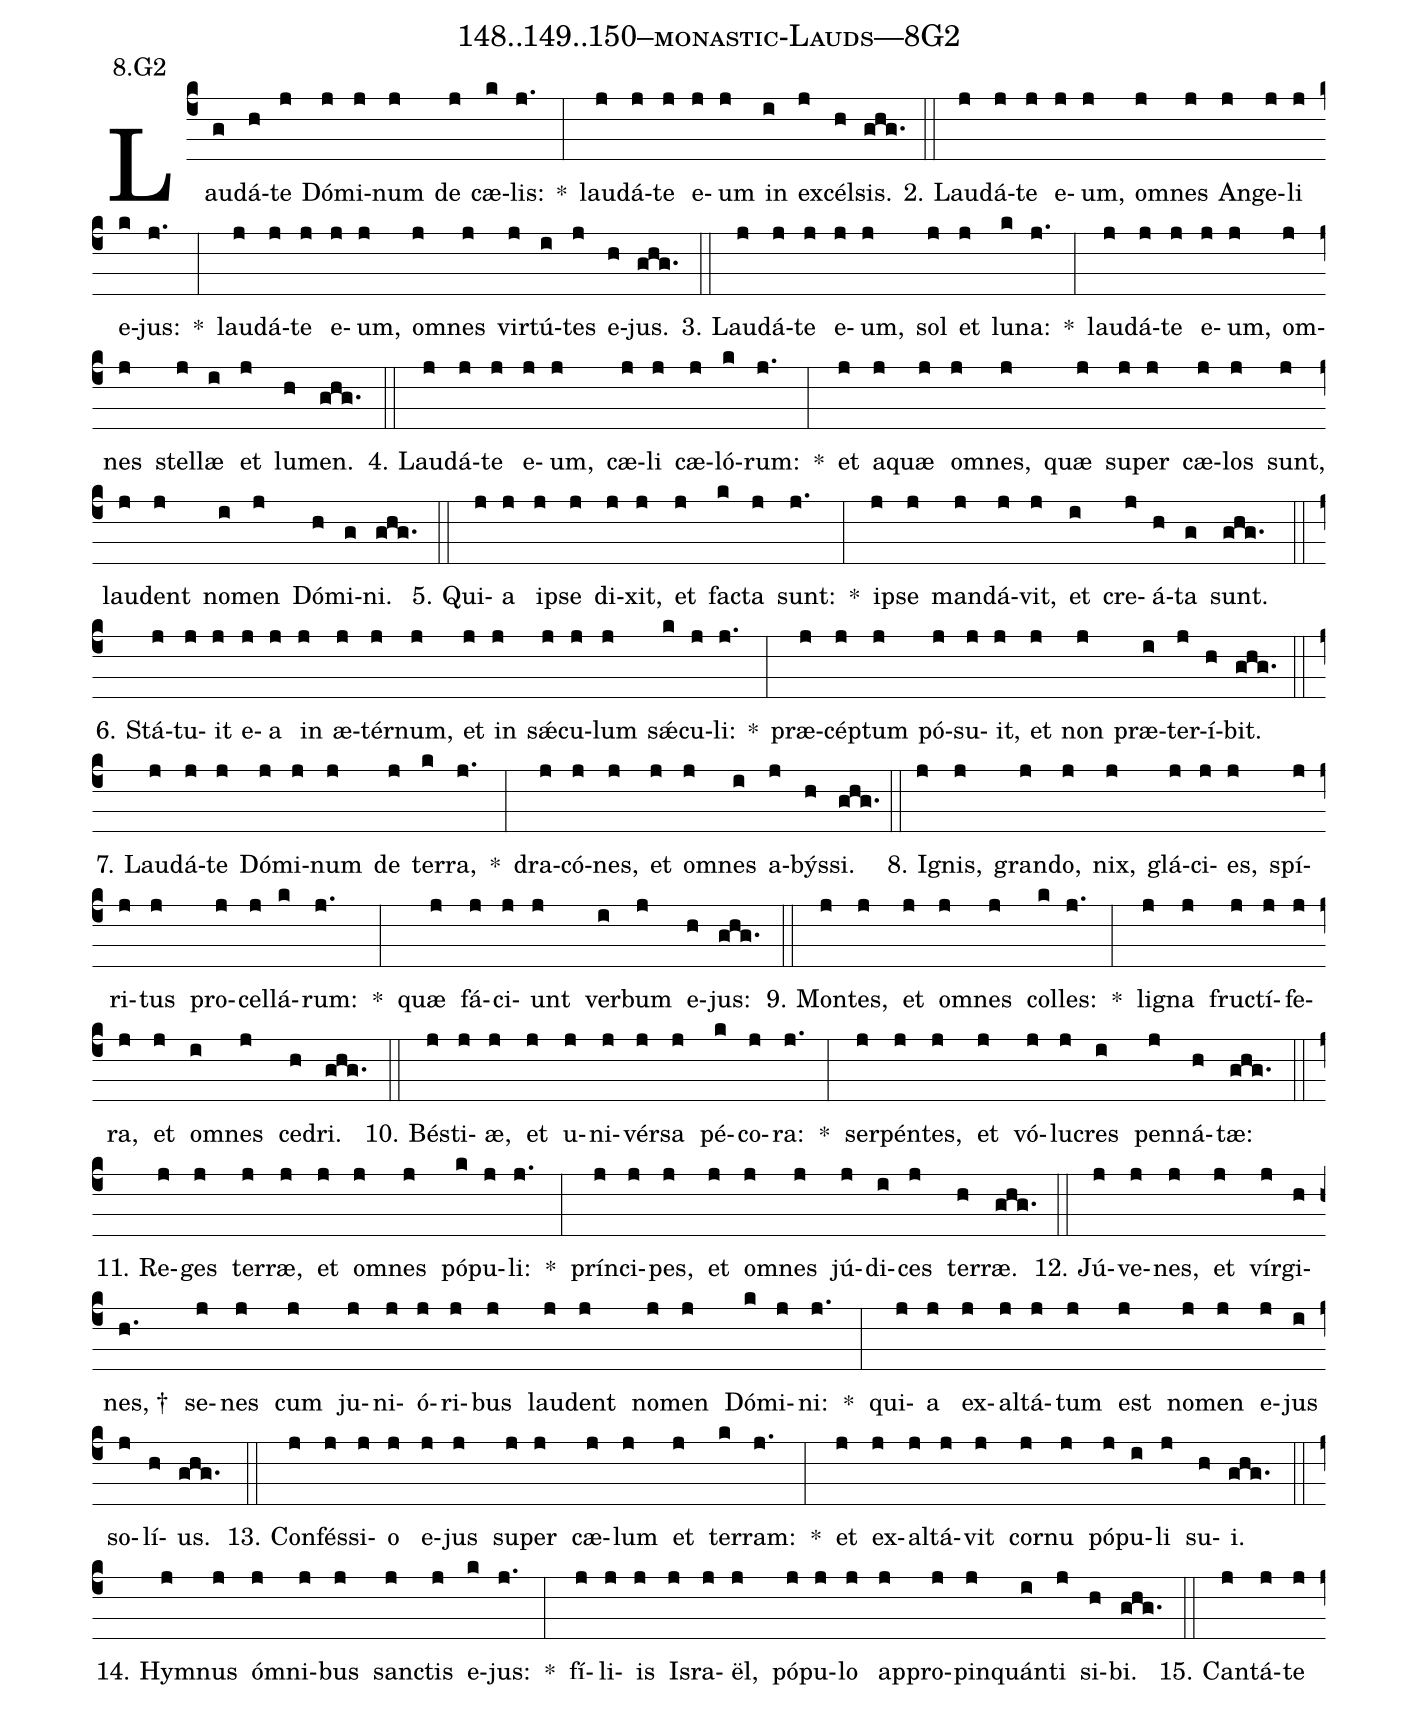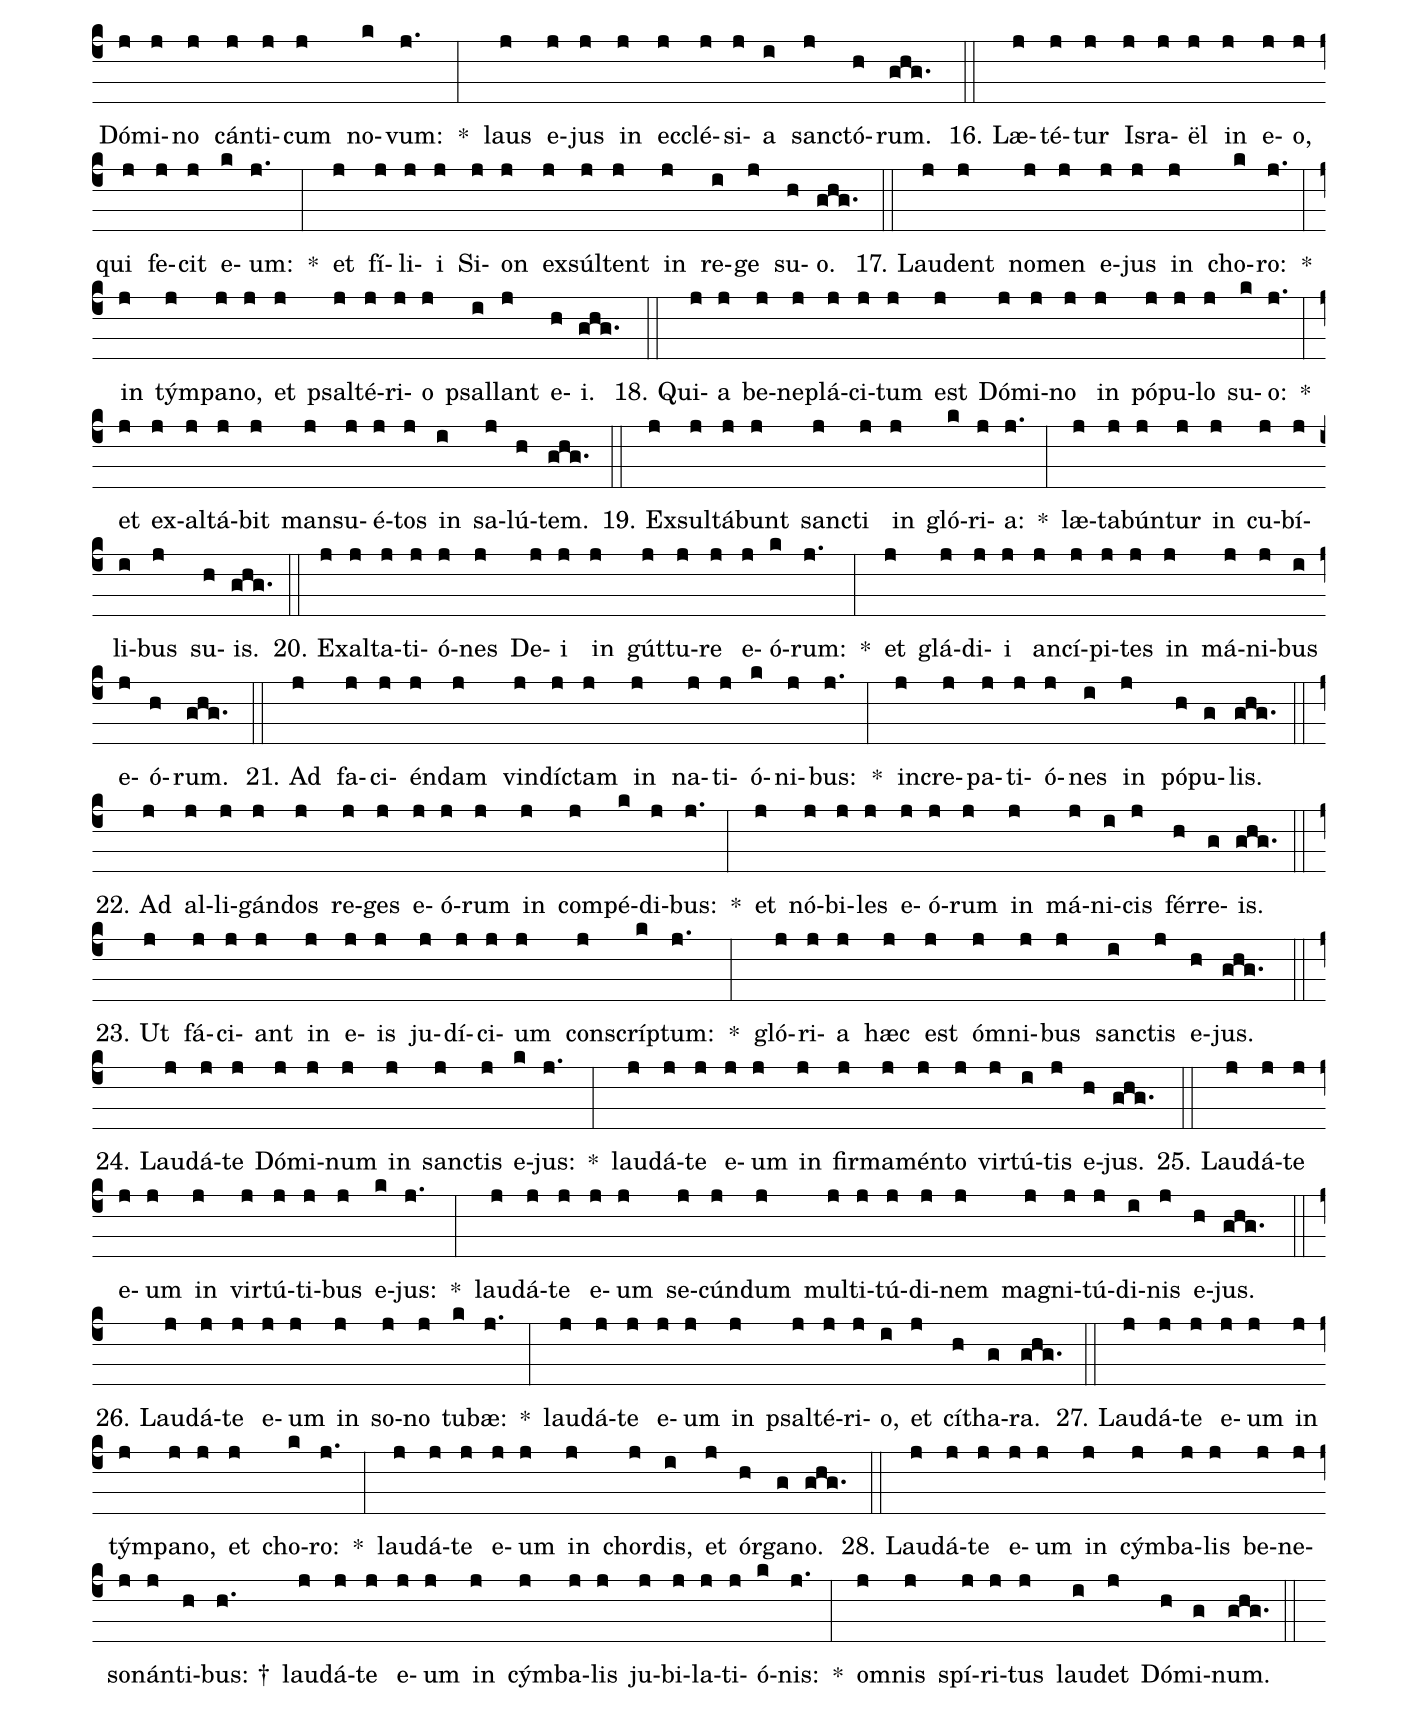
name: 148..149..150--monastic-Lauds---8G2;
annotation: 8.G2;
%%
(c4)Lau(g)dá(h)te(j) Dó(j)mi(j)num(j) de(j) cæ(k)lis:(j.) *(:) lau(j)dá(j)te(j) e(j)um(j) in(i) ex(j)cél(h)sis.(ghg.) (::)
2. Lau(j)dá(j)te(j) e(j)um,(j) om(j)nes(j) An(j)ge(j)li(j) e(k)jus:(j.) *(:) lau(j)dá(j)te(j) e(j)um,(j) om(j)nes(j) vir(j)tú(i)tes(j) e(h)jus.(ghg.) (::)
3. Lau(j)dá(j)te(j) e(j)um,(j) sol(j) et(j) lu(k)na:(j.) *(:) lau(j)dá(j)te(j) e(j)um,(j) om(j)nes(j) stel(j)læ(i) et(j) lu(h)men.(ghg.) (::)
4. Lau(j)dá(j)te(j) e(j)um,(j) cæ(j)li(j) cæ(j)ló(k)rum:(j.) *(:) et(j) a(j)quæ(j) om(j)nes,(j) quæ(j) su(j)per(j) cæ(j)los(j) sunt,(j) lau(j)dent(j) no(i)men(j) Dó(h)mi(g)ni.(ghg.) (::)
5. Qui(j)a(j) ip(j)se(j) di(j)xit,(j) et(j) fac(k)ta(j) sunt:(j.) *(:) ip(j)se(j) man(j)dá(j)vit,(j) et(i) cre(j)á(h)ta(g) sunt.(ghg.) (::)
6. Stá(j)tu(j)it(j) e(j)a(j) in(j) æ(j)tér(j)num,(j) et(j) in(j) sǽ(j)cu(j)lum(j) sǽ(k)cu(j)li:(j.) *(:) præ(j)cép(j)tum(j) pó(j)su(j)it,(j) et(j) non(j) præ(i)ter(j)í(h)bit.(ghg.) (::)
7. Lau(j)dá(j)te(j) Dó(j)mi(j)num(j) de(j) ter(k)ra,(j.) *(:) dra(j)có(j)nes,(j) et(j) om(j)nes(i) a(j)býs(h)si.(ghg.) (::)
8. I(j)gnis,(j) gran(j)do,(j) nix,(j) glá(j)ci(j)es,(j) spí(j)ri(j)tus(j) pro(j)cel(j)lá(k)rum:(j.) *(:) quæ(j) fá(j)ci(j)unt(j) ver(i)bum(j) e(h)jus:(ghg.) (::)
9. Mon(j)tes,(j) et(j) om(j)nes(j) col(k)les:(j.) *(:) li(j)gna(j) fruc(j)tí(j)fe(j)ra,(j) et(j) om(i)nes(j) ce(h)dri.(ghg.) (::)
10. Bés(j)ti(j)æ,(j) et(j) u(j)ni(j)vér(j)sa(j) pé(k)co(j)ra:(j.) *(:) ser(j)pén(j)tes,(j) et(j) vó(j)lu(j)cres(i) pen(j)ná(h)tæ:(ghg.) (::)
11. Re(j)ges(j) ter(j)ræ,(j) et(j) om(j)nes(j) pó(k)pu(j)li:(j.) *(:) prín(j)ci(j)pes,(j) et(j) om(j)nes(j) jú(j)di(i)ces(j) ter(h)ræ.(ghg.) (::)
12. Jú(j)ve(j)nes,(j) et(j) vír(j)gi(h)nes, †(h.) se(j)nes(j) cum(j) ju(j)ni(j)ó(j)ri(j)bus(j) lau(j)dent(j) no(j)men(j) Dó(k)mi(j)ni:(j.) *(:) qui(j)a(j) ex(j)al(j)tá(j)tum(j) est(j) no(j)men(j) e(j)jus(i) so(j)lí(h)us.(ghg.) (::)
13. Con(j)fés(j)si(j)o(j) e(j)jus(j) su(j)per(j) cæ(j)lum(j) et(j) ter(k)ram:(j.) *(:) et(j) ex(j)al(j)tá(j)vit(j) cor(j)nu(j) pó(j)pu(i)li(j) su(h)i.(ghg.) (::)
14. Hym(j)nus(j) óm(j)ni(j)bus(j) sanc(j)tis(j) e(k)jus:(j.) *(:) fí(j)li(j)is(j) Is(j)ra(j)ël,(j) pó(j)pu(j)lo(j) ap(j)pro(j)pin(j)quán(i)ti(j) si(h)bi.(ghg.) (::)
15. Can(j)tá(j)te(j) Dó(j)mi(j)no(j) cán(j)ti(j)cum(j) no(k)vum:(j.) *(:) laus(j) e(j)jus(j) in(j) ec(j)clé(j)si(j)a(i) sanc(j)tó(h)rum.(ghg.) (::)
16. Læ(j)té(j)tur(j) Is(j)ra(j)ël(j) in(j) e(j)o,(j) qui(j) fe(j)cit(j) e(k)um:(j.) *(:) et(j) fí(j)li(j)i(j) Si(j)on(j) ex(j)súl(j)tent(j) in(j) re(i)ge(j) su(h)o.(ghg.) (::)
17. Lau(j)dent(j) no(j)men(j) e(j)jus(j) in(j) cho(k)ro:(j.) *(:) in(j) tým(j)pa(j)no,(j) et(j) psal(j)té(j)ri(j)o(j) psal(i)lant(j) e(h)i.(ghg.) (::)
18. Qui(j)a(j) be(j)ne(j)plá(j)ci(j)tum(j) est(j) Dó(j)mi(j)no(j) in(j) pó(j)pu(j)lo(j) su(k)o:(j.) *(:) et(j) ex(j)al(j)tá(j)bit(j) man(j)su(j)é(j)tos(j) in(i) sa(j)lú(h)tem.(ghg.) (::)
19. Ex(j)sul(j)tá(j)bunt(j) sanc(j)ti(j) in(j) gló(k)ri(j)a:(j.) *(:) læ(j)ta(j)bún(j)tur(j) in(j) cu(j)bí(j)li(i)bus(j) su(h)is.(ghg.) (::)
20. Ex(j)al(j)ta(j)ti(j)ó(j)nes(j) De(j)i(j) in(j) gút(j)tu(j)re(j) e(j)ó(k)rum:(j.) *(:) et(j) glá(j)di(j)i(j) an(j)cí(j)pi(j)tes(j) in(j) má(j)ni(j)bus(i) e(j)ó(h)rum.(ghg.) (::)
21. Ad(j) fa(j)ci(j)én(j)dam(j) vin(j)díc(j)tam(j) in(j) na(j)ti(j)ó(k)ni(j)bus:(j.) *(:) in(j)cre(j)pa(j)ti(j)ó(j)nes(i) in(j) pó(h)pu(g)lis.(ghg.) (::)
22. Ad(j) al(j)li(j)gán(j)dos(j) re(j)ges(j) e(j)ó(j)rum(j) in(j) com(j)pé(k)di(j)bus:(j.) *(:) et(j) nó(j)bi(j)les(j) e(j)ó(j)rum(j) in(j) má(j)ni(i)cis(j) fér(h)re(g)is.(ghg.) (::)
23. Ut(j) fá(j)ci(j)ant(j) in(j) e(j)is(j) ju(j)dí(j)ci(j)um(j) con(j)scríp(k)tum:(j.) *(:) gló(j)ri(j)a(j) hæc(j) est(j) óm(j)ni(j)bus(j) sanc(i)tis(j) e(h)jus.(ghg.) (::)
24. Lau(j)dá(j)te(j) Dó(j)mi(j)num(j) in(j) sanc(j)tis(j) e(k)jus:(j.) *(:) lau(j)dá(j)te(j) e(j)um(j) in(j) fir(j)ma(j)mén(j)to(j) vir(j)tú(i)tis(j) e(h)jus.(ghg.) (::)
25. Lau(j)dá(j)te(j) e(j)um(j) in(j) vir(j)tú(j)ti(j)bus(j) e(k)jus:(j.) *(:) lau(j)dá(j)te(j) e(j)um(j) se(j)cún(j)dum(j) mul(j)ti(j)tú(j)di(j)nem(j) ma(j)gni(j)tú(j)di(i)nis(j) e(h)jus.(ghg.) (::)
26. Lau(j)dá(j)te(j) e(j)um(j) in(j) so(j)no(j) tu(k)bæ:(j.) *(:) lau(j)dá(j)te(j) e(j)um(j) in(j) psal(j)té(j)ri(j)o,(i) et(j) cí(h)tha(g)ra.(ghg.) (::)
27. Lau(j)dá(j)te(j) e(j)um(j) in(j) tým(j)pa(j)no,(j) et(j) cho(k)ro:(j.) *(:) lau(j)dá(j)te(j) e(j)um(j) in(j) chor(j)dis,(i) et(j) ór(h)ga(g)no.(ghg.) (::)
28. Lau(j)dá(j)te(j) e(j)um(j) in(j) cým(j)ba(j)lis(j) be(j)ne(j)so(j)nán(j)ti(h)bus: †(h.) lau(j)dá(j)te(j) e(j)um(j) in(j) cým(j)ba(j)lis(j) ju(j)bi(j)la(j)ti(j)ó(k)nis:(j.) *(:) om(j)nis(j) spí(j)ri(j)tus(j) lau(i)det(j) Dó(h)mi(g)num.(ghg.) (::)
